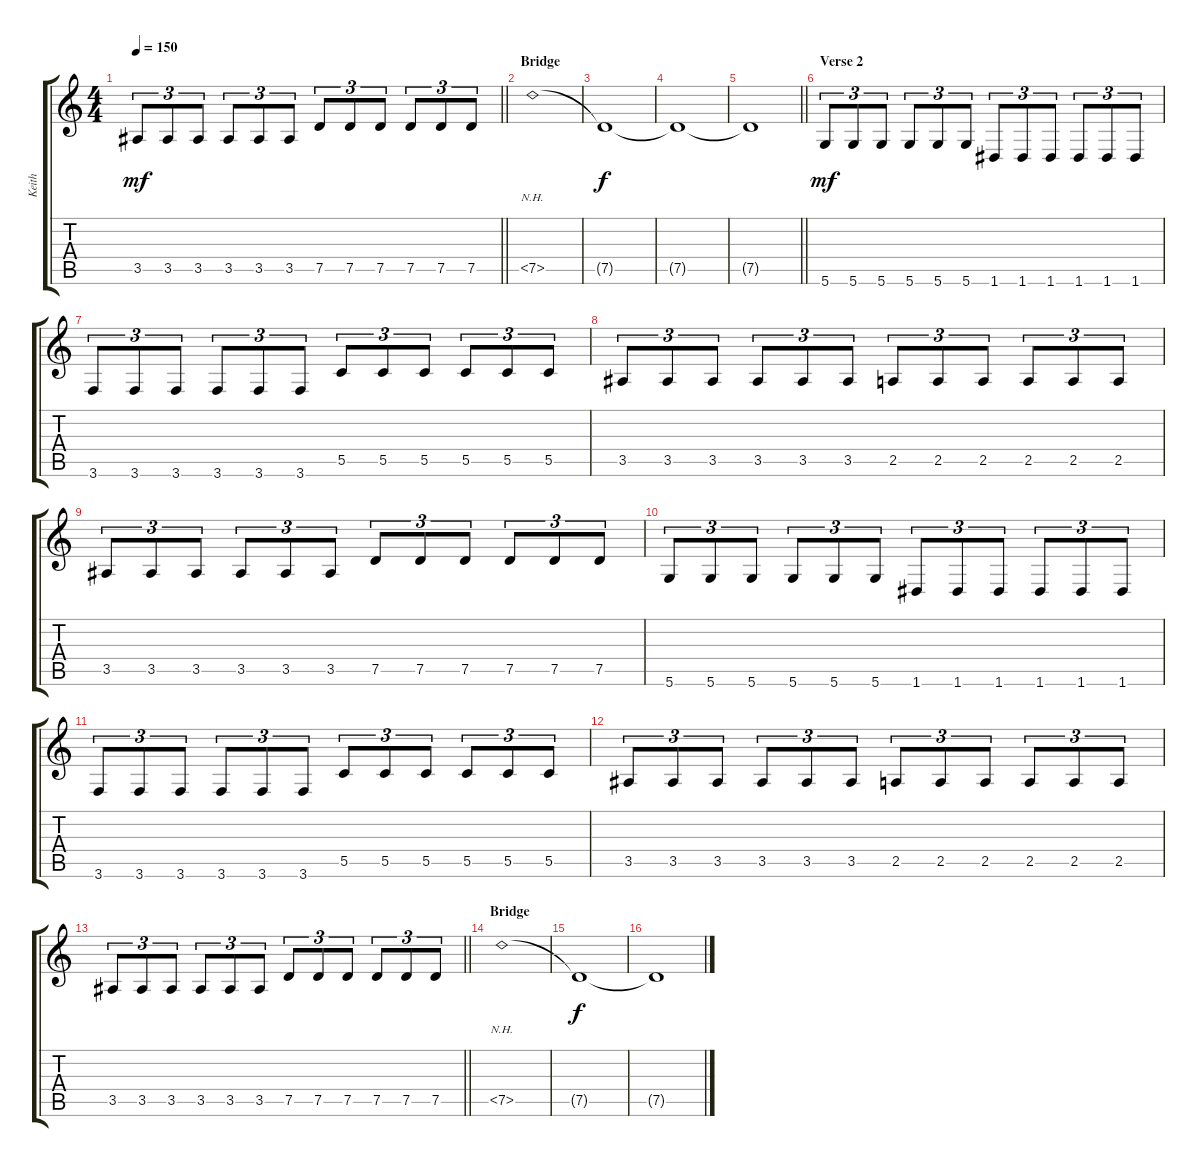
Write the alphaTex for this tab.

\track ("Keith" "Keith") {instrument electricguitarjazz}
\staff {score tabs}
\tuning (D4 A3 F3 C3 G2 D2) {hide}
\ts (4 4)
\tempo 150
\clef g2
\barLineRight lightlight
\ks c
3.5.8{tu (3 2) dy mf} 3.5.8{tu (3 2)} 3.5.8{tu (3 2)} 3.5.8{tu (3 2)} 3.5.8{tu (3 2)} 3.5.8{tu (3 2)} 7.5.8{tu (3 2)} 7.5.8{tu (3 2)} 7.5.8{tu (3 2)} 7.5.8{tu (3 2)} 7.5.8{tu (3 2)} 7.5.8{tu (3 2)} |
\section ("" "Bridge")
7.5{nh}.1 |
7.5{t}.1{dy f} |
7.5{t}.1 |
\barLineRight lightlight
7.5{t}.1 |
\section ("" "Verse 2")
5.6.8{tu (3 2) dy mf} 5.6.8{tu (3 2)} 5.6.8{tu (3 2)} 5.6.8{tu (3 2)} 5.6.8{tu (3 2)} 5.6.8{tu (3 2)} 1.6.8{tu (3 2)} 1.6.8{tu (3 2)} 1.6.8{tu (3 2)} 1.6.8{tu (3 2)} 1.6.8{tu (3 2)} 1.6.8{tu (3 2)} |
3.6.8{tu (3 2)} 3.6.8{tu (3 2)} 3.6.8{tu (3 2)} 3.6.8{tu (3 2)} 3.6.8{tu (3 2)} 3.6.8{tu (3 2)} 5.5.8{tu (3 2)} 5.5.8{tu (3 2)} 5.5.8{tu (3 2)} 5.5.8{tu (3 2)} 5.5.8{tu (3 2)} 5.5.8{tu (3 2)} |
3.5.8{tu (3 2)} 3.5.8{tu (3 2)} 3.5.8{tu (3 2)} 3.5.8{tu (3 2)} 3.5.8{tu (3 2)} 3.5.8{tu (3 2)} 2.5.8{tu (3 2)} 2.5.8{tu (3 2)} 2.5.8{tu (3 2)} 2.5.8{tu (3 2)} 2.5.8{tu (3 2)} 2.5.8{tu (3 2)} |
3.5.8{tu (3 2)} 3.5.8{tu (3 2)} 3.5.8{tu (3 2)} 3.5.8{tu (3 2)} 3.5.8{tu (3 2)} 3.5.8{tu (3 2)} 7.5.8{tu (3 2)} 7.5.8{tu (3 2)} 7.5.8{tu (3 2)} 7.5.8{tu (3 2)} 7.5.8{tu (3 2)} 7.5.8{tu (3 2)} |
5.6.8{tu (3 2)} 5.6.8{tu (3 2)} 5.6.8{tu (3 2)} 5.6.8{tu (3 2)} 5.6.8{tu (3 2)} 5.6.8{tu (3 2)} 1.6.8{tu (3 2)} 1.6.8{tu (3 2)} 1.6.8{tu (3 2)} 1.6.8{tu (3 2)} 1.6.8{tu (3 2)} 1.6.8{tu (3 2)} |
3.6.8{tu (3 2)} 3.6.8{tu (3 2)} 3.6.8{tu (3 2)} 3.6.8{tu (3 2)} 3.6.8{tu (3 2)} 3.6.8{tu (3 2)} 5.5.8{tu (3 2)} 5.5.8{tu (3 2)} 5.5.8{tu (3 2)} 5.5.8{tu (3 2)} 5.5.8{tu (3 2)} 5.5.8{tu (3 2)} |
3.5.8{tu (3 2)} 3.5.8{tu (3 2)} 3.5.8{tu (3 2)} 3.5.8{tu (3 2)} 3.5.8{tu (3 2)} 3.5.8{tu (3 2)} 2.5.8{tu (3 2)} 2.5.8{tu (3 2)} 2.5.8{tu (3 2)} 2.5.8{tu (3 2)} 2.5.8{tu (3 2)} 2.5.8{tu (3 2)} |
\barLineRight lightlight
3.5.8{tu (3 2)} 3.5.8{tu (3 2)} 3.5.8{tu (3 2)} 3.5.8{tu (3 2)} 3.5.8{tu (3 2)} 3.5.8{tu (3 2)} 7.5.8{tu (3 2)} 7.5.8{tu (3 2)} 7.5.8{tu (3 2)} 7.5.8{tu (3 2)} 7.5.8{tu (3 2)} 7.5.8{tu (3 2)} |
\section ("" "Bridge")
7.5{nh}.1 |
7.5{t}.1{dy f} |
7.5{t}.1
